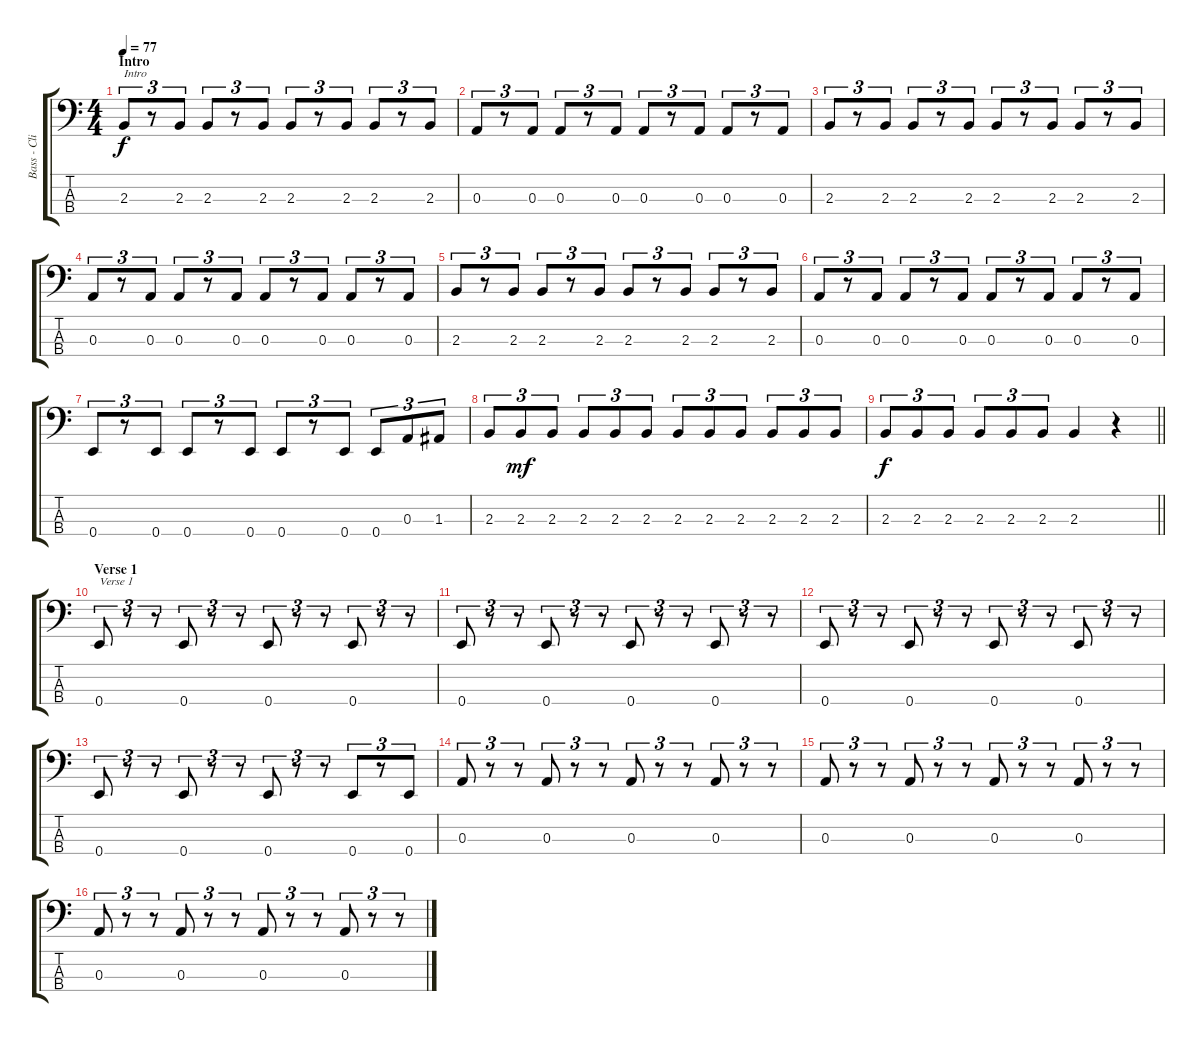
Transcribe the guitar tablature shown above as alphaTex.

\track ("Bass - Cliff" "Bass - Cli") {instrument electricbassfinger}
\staff {score tabs}
\tuning (G2 D2 A1 E1) {hide}
\ts (4 4)
\section ("" "Intro")
\tempo 77
\clef f4
\ks c
2.3.8{tu (3 2) txt "Intro" dy f instrument electricbassfinger} r.8{tu (3 2)} 2.3.8{tu (3 2)} 2.3.8{tu (3 2)} r.8{tu (3 2)} 2.3.8{tu (3 2)} 2.3.8{tu (3 2)} r.8{tu (3 2)} 2.3.8{tu (3 2)} 2.3.8{tu (3 2)} r.8{tu (3 2)} 2.3.8{tu (3 2)} |
0.3.8{tu (3 2)} r.8{tu (3 2)} 0.3.8{tu (3 2)} 0.3.8{tu (3 2)} r.8{tu (3 2)} 0.3.8{tu (3 2)} 0.3.8{tu (3 2)} r.8{tu (3 2)} 0.3.8{tu (3 2)} 0.3.8{tu (3 2)} r.8{tu (3 2)} 0.3.8{tu (3 2)} |
2.3.8{tu (3 2)} r.8{tu (3 2)} 2.3.8{tu (3 2)} 2.3.8{tu (3 2)} r.8{tu (3 2)} 2.3.8{tu (3 2)} 2.3.8{tu (3 2)} r.8{tu (3 2)} 2.3.8{tu (3 2)} 2.3.8{tu (3 2)} r.8{tu (3 2)} 2.3.8{tu (3 2)} |
0.3.8{tu (3 2)} r.8{tu (3 2)} 0.3.8{tu (3 2)} 0.3.8{tu (3 2)} r.8{tu (3 2)} 0.3.8{tu (3 2)} 0.3.8{tu (3 2)} r.8{tu (3 2)} 0.3.8{tu (3 2)} 0.3.8{tu (3 2)} r.8{tu (3 2)} 0.3.8{tu (3 2)} |
2.3.8{tu (3 2)} r.8{tu (3 2)} 2.3.8{tu (3 2)} 2.3.8{tu (3 2)} r.8{tu (3 2)} 2.3.8{tu (3 2)} 2.3.8{tu (3 2)} r.8{tu (3 2)} 2.3.8{tu (3 2)} 2.3.8{tu (3 2)} r.8{tu (3 2)} 2.3.8{tu (3 2)} |
0.3.8{tu (3 2)} r.8{tu (3 2)} 0.3.8{tu (3 2)} 0.3.8{tu (3 2)} r.8{tu (3 2)} 0.3.8{tu (3 2)} 0.3.8{tu (3 2)} r.8{tu (3 2)} 0.3.8{tu (3 2)} 0.3.8{tu (3 2)} r.8{tu (3 2)} 0.3.8{tu (3 2)} |
0.4.8{tu (3 2)} r.8{tu (3 2)} 0.4.8{tu (3 2)} 0.4.8{tu (3 2)} r.8{tu (3 2)} 0.4.8{tu (3 2)} 0.4.8{tu (3 2)} r.8{tu (3 2)} 0.4.8{tu (3 2)} 0.4.8{tu (3 2)} 0.3.8{tu (3 2)} 1.3.8{tu (3 2)} |
2.3.8{tu (3 2)} 2.3.8{tu (3 2) dy mf} 2.3.8{tu (3 2)} 2.3.8{tu (3 2)} 2.3.8{tu (3 2)} 2.3.8{tu (3 2)} 2.3.8{tu (3 2)} 2.3.8{tu (3 2)} 2.3.8{tu (3 2)} 2.3.8{tu (3 2)} 2.3.8{tu (3 2)} 2.3.8{tu (3 2)} |
\barLineRight lightlight
2.3.8{tu (3 2) dy f} 2.3.8{tu (3 2)} 2.3.8{tu (3 2)} 2.3.8{tu (3 2)} 2.3.8{tu (3 2)} 2.3.8{tu (3 2)} 2.3.4 r.4 |
\section ("" "Verse 1")
0.4.8{tu (3 2) txt "Verse 1"} r.8{tu (3 2)} r.8{tu (3 2)} 0.4.8{tu (3 2)} r.8{tu (3 2)} r.8{tu (3 2)} 0.4.8{tu (3 2)} r.8{tu (3 2)} r.8{tu (3 2)} 0.4.8{tu (3 2)} r.8{tu (3 2)} r.8{tu (3 2)} |
0.4.8{tu (3 2)} r.8{tu (3 2)} r.8{tu (3 2)} 0.4.8{tu (3 2)} r.8{tu (3 2)} r.8{tu (3 2)} 0.4.8{tu (3 2)} r.8{tu (3 2)} r.8{tu (3 2)} 0.4.8{tu (3 2)} r.8{tu (3 2)} r.8{tu (3 2)} |
0.4.8{tu (3 2)} r.8{tu (3 2)} r.8{tu (3 2)} 0.4.8{tu (3 2)} r.8{tu (3 2)} r.8{tu (3 2)} 0.4.8{tu (3 2)} r.8{tu (3 2)} r.8{tu (3 2)} 0.4.8{tu (3 2)} r.8{tu (3 2)} r.8{tu (3 2)} |
0.4.8{tu (3 2)} r.8{tu (3 2)} r.8{tu (3 2)} 0.4.8{tu (3 2)} r.8{tu (3 2)} r.8{tu (3 2)} 0.4.8{tu (3 2)} r.8{tu (3 2)} r.8{tu (3 2)} 0.4.8{tu (3 2)} r.8{tu (3 2)} 0.4.8{tu (3 2)} |
0.3.8{tu (3 2)} r.8{tu (3 2)} r.8{tu (3 2)} 0.3.8{tu (3 2)} r.8{tu (3 2)} r.8{tu (3 2)} 0.3.8{tu (3 2)} r.8{tu (3 2)} r.8{tu (3 2)} 0.3.8{tu (3 2)} r.8{tu (3 2)} r.8{tu (3 2)} |
0.3.8{tu (3 2)} r.8{tu (3 2)} r.8{tu (3 2)} 0.3.8{tu (3 2)} r.8{tu (3 2)} r.8{tu (3 2)} 0.3.8{tu (3 2)} r.8{tu (3 2)} r.8{tu (3 2)} 0.3.8{tu (3 2)} r.8{tu (3 2)} r.8{tu (3 2)} |
0.3.8{tu (3 2)} r.8{tu (3 2)} r.8{tu (3 2)} 0.3.8{tu (3 2)} r.8{tu (3 2)} r.8{tu (3 2)} 0.3.8{tu (3 2)} r.8{tu (3 2)} r.8{tu (3 2)} 0.3.8{tu (3 2)} r.8{tu (3 2)} r.8{tu (3 2)}
